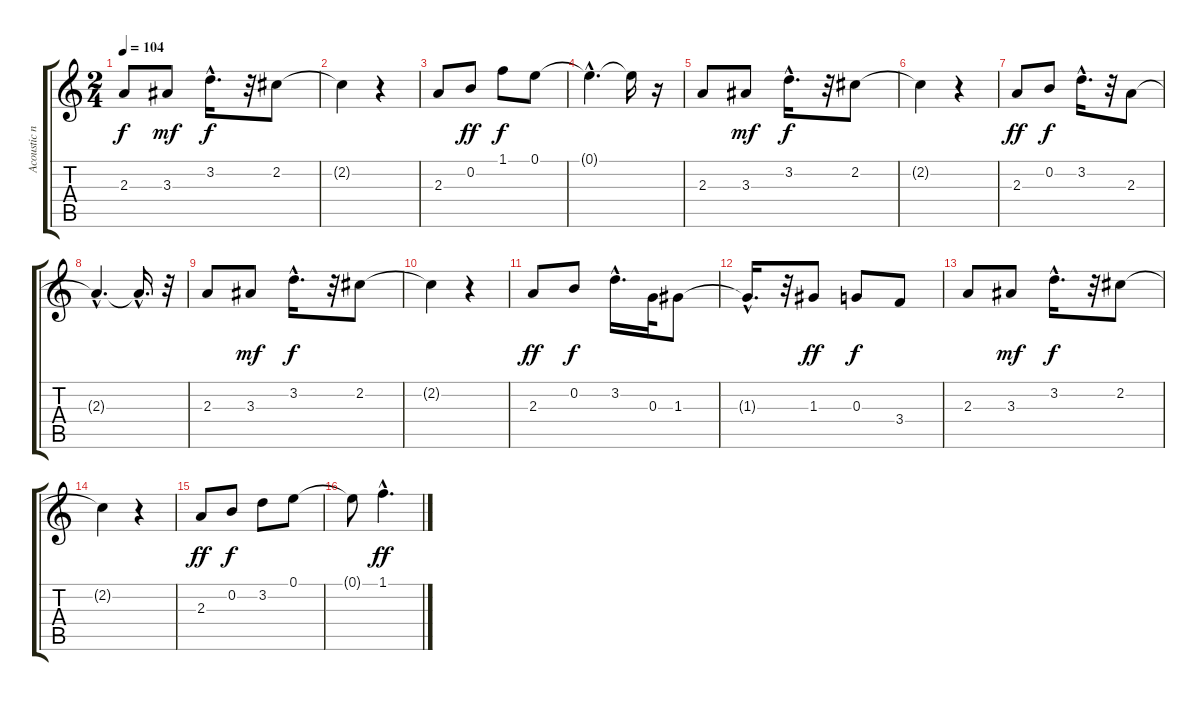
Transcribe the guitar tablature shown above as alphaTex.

\track ("Acoustic nylon" "Acoustic n") {instrument acousticguitarnylon}
\staff {score tabs}
\tuning (E4 B3 G3 D3 A2 E2) {hide}
\ts (2 4)
\tempo 104
\clef g2
\ks c
2.3.8{dy f} 3.3.8{dy mf} 3.2{hac}.16{d dy f} r.32 2.2.8 |
2.2{t}.4 r.4 |
2.3.8 0.2.8{dy ff} 1.1.8{dy f} 0.1.8 |
0.1{hac t}.4{d} 0.1{t}.16 r.16 |
2.3.8 3.3.8{dy mf} 3.2{hac}.16{d dy f} r.32 2.2.8 |
2.2{t}.4 r.4 |
2.3.8{dy ff} 0.2.8{dy f} 3.2{hac}.16{d} r.32 2.3.8 |
2.3{hac t}.4{d} 2.3{hac t}.16{d} r.32 |
2.3.8 3.3.8{dy mf} 3.2{hac}.16{d dy f} r.32 2.2.8 |
2.2{t}.4 r.4 |
2.3.8{dy ff} 0.2.8{dy f} 3.2{hac}.16{d} 0.3.32 1.3.8 |
1.3{hac t}.16{d} r.32 1.3.8{dy ff} 0.3.8{dy f} 3.4.8 |
2.3.8 3.3.8{dy mf} 3.2{hac}.16{d dy f} r.32 2.2.8 |
2.2{t}.4 r.4 |
2.3.8{dy ff} 0.2.8{dy f} 3.2.8 0.1.8 |
0.1{t}.8 1.1{hac}.4{d dy ff}
